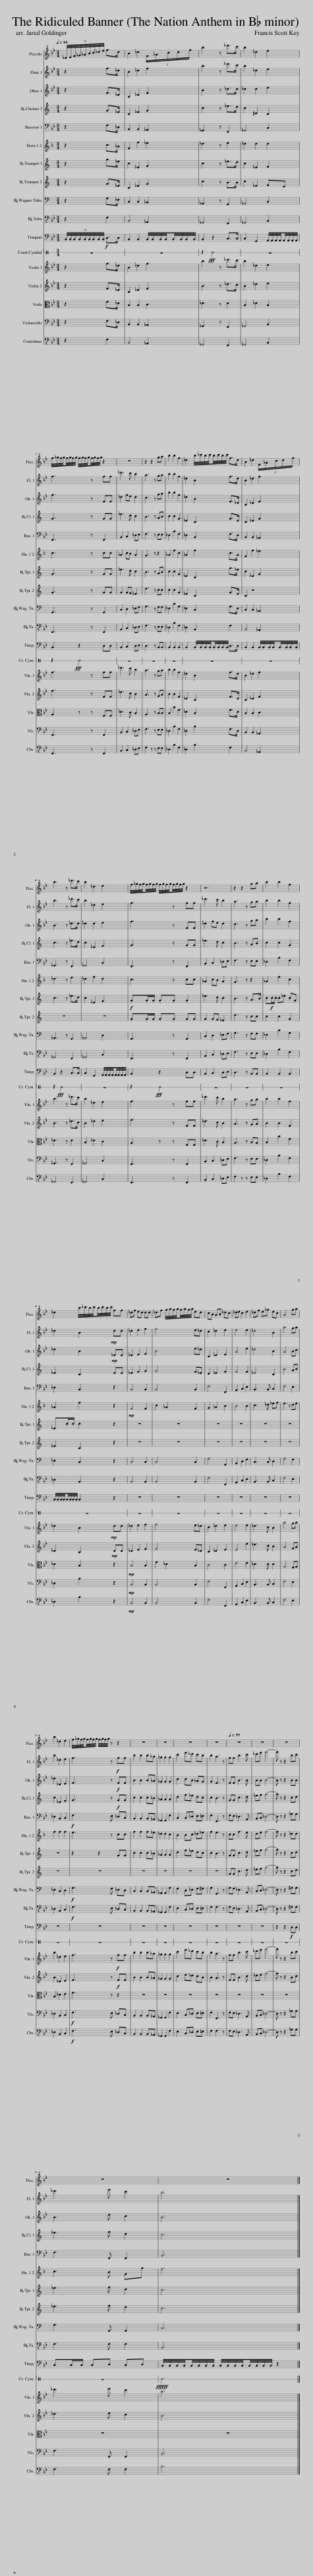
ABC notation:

X:1
%%score 1 2 3 4 5 6 7 8 9 10 11 12 13 14 15 16 17
L:1/8
Q:1/4=64
M:3/4
I:linebreak $
K:Bb
V:1 treble+8
V:2 treble
V:3 treble
V:4 treble transpose=-2
V:5 bass
V:6 treble transpose=-7
V:7 treble transpose=-2
V:8 treble transpose=-2
V:9 bass transpose=-2
V:10 bass-8
V:11 bass
V:12 perc stafflines=1
K:none
V:13 treble
V:14 treble
V:15 alto
V:16 bass
V:17 bass-8
V:1
 (9:8:9_D/4E/4F/4_G/4_A/4B/4c/4_d/4e/4 f>d | B2 _d2 (5:4:5F/_A/c/d/f/ | b3 z _d'>c' | b2 _d2 e2 |$ f/4_g/4f/4g/4f/4g/4f/4g/4 f/4g/4f/4g/4f/4g/4f/4g/4 z2 | %5
 z6 | z2 z2 ga | b2 b2 f2 | _d2 b/4_c'/4b/4c'/4b/4c'/4b/4c'/4 f>d | B2 _d2 (5:4:5F/_A/c/d/f/ |$ %10
 b3 z _d'>c' | b2 _d2 e2 | f/4_g/4f/4g/4f/4g/4f/4g/4 f/4g/4f/4g/4f/4g/4f/4g/4 z2 | z6 | z2 z2 ga | %15
 b2 b2 f2 |$ _d2 b/4_c'/4b/4c'/4b/4c'/4b/4c'/4 ff | _df ed dd | _df g/4a/4g/4a/4g/4a/4g/4a/4 ed | cB AB _dc | %20
 _de c2 e2 | _df e_g ec | A4 ga |$ b2 _d2 e2 | f/4_g/4f/4g/4f/4g/4f/4g/4 f/4g/4f/4g/4 z z2 | %25
 z6 | z6 | z6 | z6 |[Q:1/4=55] z6 | %30
 z6 | z6 |$ z6 | z6 |] %34
V:2
 z2 f>_d | B2 _d2 f2 | b3 z _d'>c' | b2 _d2 e2 |$ f3 z ff | %5
 _d'3 c' b2 | a3 z ga | b2 b2 f2 | _d2 B2 f>d | B2 _d2 f2 |$ %10
 b3 z _d'>c' | b2 _d2 e2 | f3 z ff | _d'3 c' b2 | a3 z ga | %15
 b2 b2 f2 |$ _d2 B2!mp! dd | _d2 e2 f2 | f4 e_d | c2 _d2 e2 | %20
 e4 e2 | _d4 B2 | a4 ga |$ b2 _d2 e2 | f3 z!f! ff | %25
 b2 b2 b_a | _g2 g2 g2 | c'2 e'_d' c'b | b2 a3 z | ff b3 c' | %30
 _d'e' f'4- | f' z z2 bc' |$ _d'3 e' c'2 | b6 |] %34
V:3
 z2 F>_D | B,2 _D2 F2 | B3 z _d>d | _d2 d2 e2 |$ f3 z FF | %5
 _d2 fe d2 | c3 z ga | b2 b2 f2 | _d2 B2 F>_D | B,2 _D2 F2 |$ %10
 B3 z _d>d | _d2 d2 e2 | f3 z FF | _d2 fe d2 | c3 z ga | %15
 b2 b2 f2 |$ _d2 B2!mp! _DD | _D2 E2 F2 | B4 e_d | C2 _D2 E2 | %20
 A4 e2 | _d4 B2 | A4 Bc |$ _d2 _D2 E2 | F3 z!f! FF | %25
 B2 B2 B_A | _G2 G2 G2 | c2 cB _AG | G2 F3 z | FF B3 B | %30
 BB B4- | B z z2 BB |$ B3 e c2 | B6 |] %34
V:4
[K:C] z2 G>_E | C2 _E2 G2 | c3 z _e>d | c2 ^D2 C2 |$ G3 z GG | %5
 _e3 d c2 | B3 z AB | c2 c2 G2 | _E2 C2 G>E | C2 _E2 G2 |$ %10
 c3 z _e>d | c2 _E2 F2 | G3 z GG | _e3 d c2 | B3 z AB | %15
 c2 c2 G2 |$ _E2 C2 EE | _E2 F2 G2 | G4 F_E | D2 _E2 F2 | %20
 F4 F2 | _E4 C2 | B4 AB |$ c2 _E2 F2 | G3 z!f! GG | %25
 c2 c2 c_B | _A2 A2 A2 | d2 f_e dc | c2 B3 z | GG c3 d | %30
 _ef g4- | g z z2 cd |$ _e3 f d2 | c6 |] %34
V:5
 z2 F,>_D, | B,,2 B,,2 _A,,2 | _G,,3 z F,,2 | _G,,4 C,2 |$ F,,3 z F,,2 | %5
 B,,2 C,2 _D,E, | F,3 z E,E, | _D,2 B,2 F,2 | _D,2 B,,2 F,>D, | B,,2 B,,2 _A,,2 |$ %10
 _G,,3 z F,,2 | _G,,4 C,2 | F,,3 z F,,2 | B,,2 C,2 _D,E, | F,3 z E,E, | %15
 _D,2 B,2 F,2 |$ _D,2 B,,2 z2 | B,,4 B,,2 | B,,4 B,,2 | F,4 F,,2 | %20
 A,,2 C,2 E,2 | B,,3 B,, C,2 | F,4 E,2 |$ _D,2 B,,2 C,2 |!f! F,3 E, _D,C, | %25
 B,,2 B,,2 B,,_A,, | _G,,2 G,,2 F,2 | C,2 C,_D, E,=E, | F,2 F,,3 z | F,E, _D,3 A,, | %30
 B,,C, _D,4- | D, z z2 _G,G, |$ F,3 F,, F,,2 | B,,6 |] %34
V:6
[K:F] z2 c>_A | F2 f2 _e2 | _d3 z e2 | _d2 d2 d2 |$ c3 z cc | %5
 _A2 cB A2 | G3 z z2 | _A2 f2 c2 | _A2 f2 c>A | F2 f2 _e2 |$ %10
 _d3 z e2 | _d2 f2 d2 | c3 z cc | _A2 cB A2 | G3 z z2 | %15
 _A2 f2 c2 |$ _A2 f2 z2 |!mp! F4 F2 | c2 _A2 F2 | G2 _A2 B2 | %20
 B4 B2 | c3 _d _ef | e3 z de |$ f2 f2 f2 | e3 z cc | %25
 f2 f2 f_e | _d2 d2 c2 | B2 Bc _d_e | f2 e3 z | cc f3 e | %30
 de f4- | f z z2 _dd |$ c3 B Gg | f6 |] %34
V:7
[K:C] z2 g>_e | c2 _E2 G2 | c3 z _e>d | c2 _E2 F2 |$ G3 z GG | %5
 _e3 d c2 | B3 z AB | c2 c2 G2 | _E2 C2 g>_e | c2 _E2 G2 |$ %10
 c3 z _e>d | c2 _E2 F2 |!f! .G.G/.G/ .G.G .G2 | _e3 d c2 | B3 z A>B | %15
 c!f!.c/.c/ .c._e .c.G |$ ._E.c/.c/ .c2 z2 | z6 | z6 | z6 | %20
 z6 | z6 | z6 |$ z6 | z2 z2 GG | %25
 c2 c2 c_B | _A2 A2 A2 | d2 f_e dc | c2 B3 z | GG c3 d | %30
 _ef g4- | g z z2 cd |$ _e3 f d2 | c6 |] %34
V:8
[K:C] z2 G>_E | C2 _E2 G2 | c3 z B>B | c2 _E2 FD |$ G3 z GG | %5
 G2 GF _E2 | d3 z cc | c2 c2 G2 | _E2 C2 G>E | C2 z4 |$ %10
 z6 | z6 | .G.G/.G/ .G.G GG | G2 GF _E2 | d3 z cc | %15
 c2 c2 G2 |$ _E2 C2 z2 | z6 | z6 | z6 | %20
 z6 | z6 | z6 |$ z6 | z6 | %25
 z6 | z6 | z6 | z6 | GG c3 d | %30
 _ef g4- | g z z2 cd |$ _e3 f d2 | c6 |] %34
V:9
[K:C] z2 G,>_E, | C,2 C,2 _B,,2 | _A,,3 z G,,2 | _A,,4 C,2 |$ G,,3 z G,,2 | %5
 C,2 D,2 _E,F, | G,3 z F,F, | _E,2 C2 G,2 | _E,2 C,2 G,>E, | C,2 C,2 _B,,2 |$ %10
 _A,,3 z G,,2 | _A,,4 D,2 | G,,3 z G,,2 | C,2 D,2 _E,F, | G,3 z F,F, | %15
 _E,2 C2 G,2 |$ _E,2 C,2 z2 | C,4 C,2 | C,4 C,2 | G,4 G,,2 | %20
 B,,2 D,2 F,2 | C,3 C, D,2 | G,4 F,2 |$ _E,2 C,2 D,2 |!f! G,3 F, _E,D, | %25
 C,2 C,2 C,_B,, | _A,,2 A,,2 G,2 | F,2 D,_E, F,^F, | G,2 G,,3 z | G,F, _E,3 B,, | %30
 C,D, _E,4- | E, z z2 ^G,G, |$ G,3 G,, G,,2 | C,6 |] %34
V:10
 z2 F,2 | B,,4 _A,,2 | _G,,4 F,,2 | _G,,4 B,,2 |$ F,,3 z F,,2 | %5
 B,,2 C,2 _D,E, | F,3 z E,E, | _D,2 B,2 F,2 | _D,2 B,,2 F,2 | B,,4 _A,,2 |$ %10
 _G,,4 F,,2 | _G,,4 C,2 | F,,3 z F,,2 | B,,2 C,2 _D,E, | F,3 z E,E, | %15
 _D,2 B,2 F,2 |$ _D,2 B,,2 z2 | B,,4 B,,2 | B,,4 B,,2 | F,4 F,,2 | %20
 A,,2 C,2 E,2 | B,,3 B,, C,2 | F,4 E,2 |$ _D,2 B,,2 C,2 |!f! F,3 E, _D,C, | %25
 B,,2 B,,2 B,,_A,, | _G,,2 G,,2 F,2 | E,2 C,_D, E,=E, | F,2 F,3 z | F,E, _D,3 A,, | %30
 B,,C, _D,4- | D, z z2 ^F,F, |$ F,3 F, F,2 | B,,6 |] %34
V:11
 (9:8:9B,,/4B,,/4B,,/4B,,/4B,,/4B,,/4B,,/4B,,/4B,,/4!f! D,>D, | B,,2 B,,2 B,,/4B,,/4B,,/4B,,/4B,,/4B,,/4B,,/4B,,/4 | B,,2 z2 C,>C, | C,2 G,,2 A,,/4A,,/4A,,/4A,,/4A,,/4A,,/4A,,/4A,,/4 |$ B,,2 z2 D,D, | %5
 B,,2 C,2 D,E, | D,3 z B,,B,, | B,,2 B,,2 B,,2 | B,,2 B,,/4B,,/4B,,/4B,,/4B,,/4B,,/4B,,/4B,,/4 D,>D, | B,,2 B,,2 B,,/4B,,/4B,,/4B,,/4B,,/4B,,/4B,,/4B,,/4 |$ %10
 B,,2 z2 C,>C, | C,2 G,,2 A,,/4A,,/4A,,/4A,,/4A,,/4A,,/4A,,/4A,,/4 | B,,2 z2 D,D, | B,,2 C,2 D,E, | D,3 z B,,B,, | %15
 B,,2 B,,2 B,,2 |$ B,,/4B,,/4B,,/4B,,/4B,,/4B,,/4B,,/4B,,/4 B,,2 z2 | z6 | z6 | z6 | %20
 z6 | z6 | z6 |$ z6 | z6 | %25
 z6 | z6 | z6 | z6 | z6 | %30
 z6 | z2 z2!f! D,D, |$ C,C,/C,/ C,D, C,D, | B,,/4B,,/4B,,/4B,,/4B,,/4B,,/4B,,/4B,,/4 B,,/4B,,/4B,,/4B,,/4B,,/4B,,/4B,,/4B,,/4 z2 |] %34
V:12
[K:C] z4 | z6 | z2!fff! E4 | z6 |$ z2!fff! E4 | %5
 z6 | z6 | z6 | z6 | z6 |$ %10
 z2!fff! E4 | z6 | z2!fff! E4 | z6 | z6 | %15
 z6 |$ z6 | z6 | z6 | z6 | %20
 z6 | z6 | z6 |$ z6 | z6 | %25
 z6 | z6 | z6 | z6 | z6 | %30
 z6 | z6 |$ z6 | E6 |] %34
V:13
 z2 f>_d | B2 _d2 f2 | b3 z _d'>c' | b2 _d2 e2 |$ f3 z ff | %5
 _d'3 c' b2 | a3 z ga | b2 b2 f2 | _d2 B2 f>d | B2 _d2 f2 |$ %10
 b3 z _d'>c' | b2 _d2 e2 | f3 z ff | _d'3 c' b2 | a3 z ga | %15
 b2 b2 f2 |$ _d2 B2!mp! dd | _d2 e2 f2 | f4 e_d | c2 _d2 e2 | %20
 e4 e2 | _d3 c B2 | a4 ga |$ b2 _d2 e2 | f3 z!f! ff | %25
 b2 b2 b_a | _g2 g2 g2 | c'2 e'_d' c'b | b2 a3 z | ff b3 c' | %30
 _d'e' f'4- | f' z z2 bc' |$ _d'3 e' c'2 | b6 |] %34
V:14
 z2 F>_D | B,2 _D2 F2 | B3 z _d>c | B2 _d2 e2 |$ f3 z FF | %5
 _d3 c B2 | A3 z GA | B2 B2 F2 | _D2 B,2 F>D | B,2 _D2 F2 |$ %10
 B3 z _d>c | B2 _d2 e2 | f3 z FF | _d3 c B2 | A3 z GA | %15
 B2 B2 F2 |$ _D2 B,2!mp! DD | _D2 E2 F2 | F4 E_D | C2 _D2 E2 | %20
 E4 e2 | _d3 c B2 | A4 GA |$ B2 _D2 E2 | F3 z!f! FF | %25
 B2 B2 B_A | _G2 G2 G2 | c2 e_d cB | B2 A3 z | FF B3 c | %30
 _de f4- | f z z2 Bc |$ _d3 e c2 | B6 |] %34
V:15
 z2 F>_D | B,2 B,2 C2 | _D3 z D2 | B,2 _D2 B,2 |$ A,2 z z F,F, | %5
 _D3 C B,2 | A,3 z B,B, | B,2 B2 F2 | _D2 B,2 F>D | B,2 B,2 C2 |$ %10
 _D3 z D2 | B,2 _D2 C2 | A,2 z z F,F, | _D3 C B,2 | A,3 z B,A, | %15
 B,2 B2 F2 |$ _D2 B,2 z2 |!mp! B,4 B,2 | F2 _D2 B,2 | C4 C2 | %20
 E4 E2 | _D3 D D2 | A,4 G,A, |$ B,2 _D2 E2 | F3 z z2 | %25
 z6 | z6 | z6 | z6 | z6 | %30
 z6 | z6 |$ z6 | z6 |] %34
V:16
 z2 F,>_D, | B,,2 B,,2 _A,,2 | _G,,3 z F,,2 | _G,,4 B,,2 |$ F,,3 z F,,2 | %5
 B,,2 C,2 _D,E, | F,3 z E,E, | _D,2 B,2 F,2 | _D,2 B,2 F,>D, | B,,2 B,,2 _A,,2 |$ %10
 _G,,3 z F,,2 | _G,,4 C,2 | F,,3 z F,,2 | B,,2 C,2 _D,E, | F,3 z E,E, | %15
 _D,2 B,2 F,2 |$ _D,2 B,2 z2 |!mp! B,,4 B,,2 | B,,4 B,,2 | F,4 F,,2 | %20
 A,,2 C,2 E,2 | B,,3 B,, C,2 | F,4 E,2 |$ _D,2 B,,2 C,2 |!f! F,3 E, _D,C, | %25
 B,,2 B,,2 B,,_A,, | _G,,2 G,,2 F,2 | E,2 C,_D, E,=E, | F,2 F,,3 z | F,E, _D,3 A,, | %30
 B,,C, _D,4- | D, z z2 _G,G, |$ F,3 F,, F,,2 | B,,6 |] %34
V:17
 z2 F,2 | B,,4 _A,,2 | _G,,4 F,,2 | _G,,4 B,,2 |$ F,,3 z F,,2 | %5
 B,,2 C,2 _D,E, | F,2 z z E,E, | _D,2 B,2 F,2 | _D,2 B,2 F,2 | B,,4 _A,,2 |$ %10
 _G,,4 F,,2 | _G,,4 C,2 | F,,3 z F,,2 | B,,2 C,2 _D,E, | F,2 z z E,E, | %15
 _D,2 B,2 F,2 |$ _D,2 B,2 z2 |!mp! B,,4 B,,2 | B,,4 B,,2 | F,4 F,,2 | %20
 A,,2 C,2 E,2 | B,,3 B,, C,2 | F,4 E,2 |$ _D,2 B,,2 C,2 |!f! F,3 E, _D,C, | %25
 B,,2 B,,2 B,,_A,, | _G,,2 G,,2 F,2 | E,2 C,_D, E,=E, | F,2 F,3 z | F,E, _D,3 A,, | %30
 B,,C, _D,4- | D, z z2 _G,G, |$ F,3 F, F,2 | B,6 |] %34
